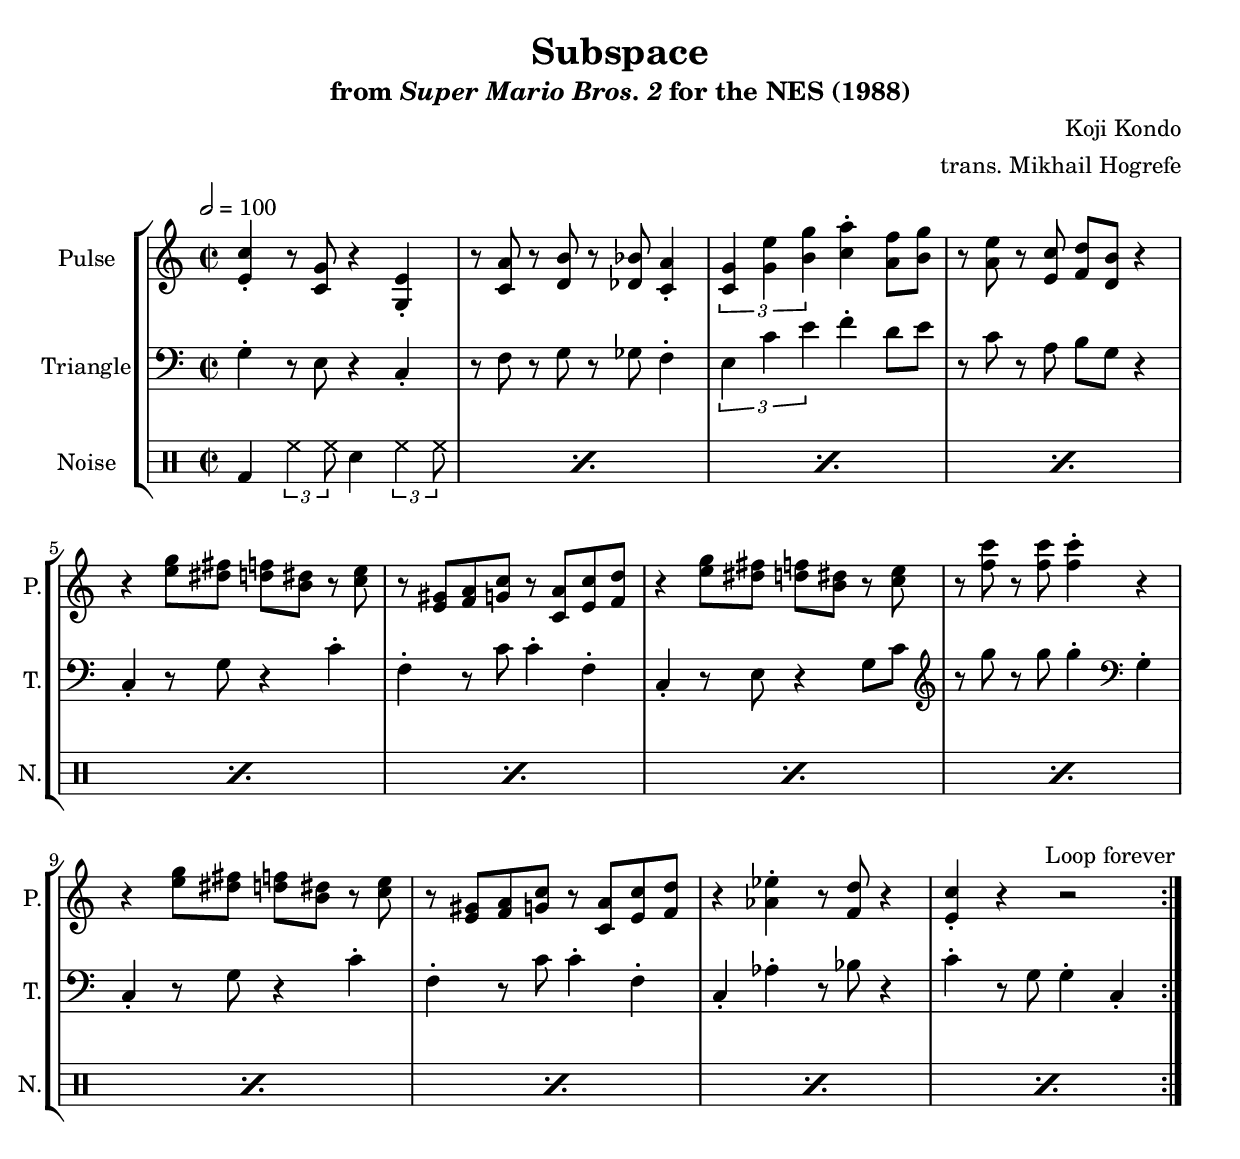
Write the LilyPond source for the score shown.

\version "2.22.0"

\book {
    \header {
        title = "Subspace"
        subtitle = \markup { "from" {\italic "Super Mario Bros. 2"} "for the NES (1988)" }
        composer = "Koji Kondo"
        arranger = "trans. Mikhail Hogrefe"
    }

    \score {
        {
            \new StaffGroup <<
                \new Staff \relative c' {
                    \set Staff.instrumentName = "Pulse"
                    \set Staff.shortInstrumentName = "P."
\key c \major
\time 2/2
\tempo 2 = 100
                    \repeat volta 2 {
% A
<e c'>4-. r8 <c g'> r4 <g e'>-. |
r8 <c a'> r <d b'> r <des bes'> <c a'>4-. |
\tuplet 3/2 { <c g'>4 <g' e'> <b g'> } <c a'>4-. <a f'>8 <b g'> |
r8 <a e'> r <e c'> <f d'> <d b'> r4 |

% B
r4 <e' g>8 <dis fis> <d f> <b dis> r <c e> |
r8 <e, gis> <f a> <g c> r <c, a'> <e c'> <f d'> |
r4 <e' g>8 <dis fis> <d f> <b dis> r <c e> |
r8 <f c'> r <f c'> <f c'>4-. r |

r4 <e g>8 <dis fis> <d f> <b dis> r <c e> |
r8 <e, gis> <f a> <g c> r <c, a'> <e c'> <f d'> |
r4 <aes ees'>-. r8 <f d'> r4 |
<e c'>4-. r r2 |
                    }
\once \override Score.RehearsalMark.self-alignment-X = #RIGHT
\mark \markup { \fontsize #-2 "Loop forever" }
                }

                \new Staff \relative c' {
                    \set Staff.instrumentName = "Triangle"
                    \set Staff.shortInstrumentName = "T."
\clef bass
\key c \major
% A
g4-. r8 e r4 c-. |
r8 f r g r ges f4-. |
\tuplet 3/2 { e4 c' e } f4-. d8 e |
r8 c r a b g r4 |

% B
c,4-. r8 g' r4 c-. |
f,4-. r8 c' c4-. f,-. |
c4-. r8 e r4 g8 c |
\clef treble r8 g'' r g g4-. \clef bass g,,4-. |

c,4-. r8 g' r4 c-. |
f,4-. r8 c' c4-. f,-. |
c4-. aes'-. r8 bes r4 |
c4-. r8 g g4-. c,-. |
                }

                \new DrumStaff {
                    \drummode {
                        \set Staff.instrumentName="Noise"
                        \set Staff.shortInstrumentName="N."
% A, B
\repeat percent 12 { bd4 \tuplet 3/2 { hh4 hh8 } sn4 \tuplet 3/2 { hh4 hh8 } }
                    }
                }
            >>
        }
        \layout {
            \context {
                \Staff
                \RemoveEmptyStaves
            }
            \context {
                \DrumStaff
                \RemoveEmptyStaves
            }
        }
    }
}
